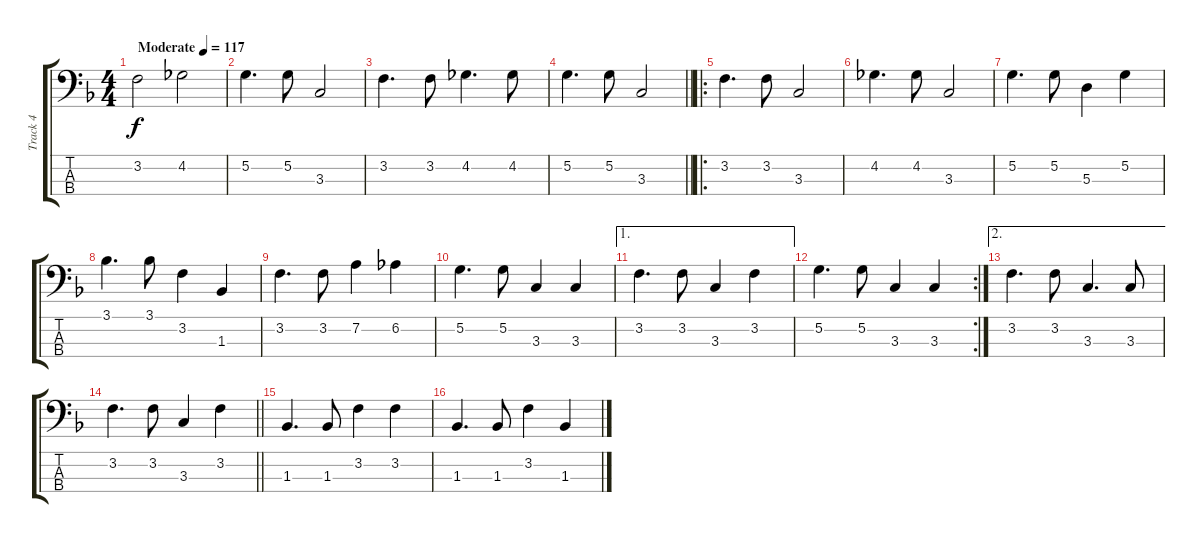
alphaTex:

\track ("Track 4" "Track 4") {instrument electricbassfinger}
\staff {score tabs}
\tuning (G2 D2 A1 E1) {hide}
\ts (4 4)
\tempo (117 "Moderate")
\clef f4
\ks f
3.2.2{dy f instrument electricbassfinger} 4.2.2 |
5.2.4{d} 5.2.8 3.3.2 |
3.2.4{d} 3.2.8 4.2.4{d} 4.2.8 |
\barLineRight lightlight
5.2.4{d} 5.2.8 3.3.2 |
\ro
3.2.4{d} 3.2.8 3.3.2 |
4.2.4{d} 4.2.8 3.3.2 |
5.2.4{d} 5.2.8 5.3.4 5.2.4 |
3.1.4{d} 3.1.8 3.2.4 1.3.4 |
3.2.4{d} 3.2.8 7.2.4 6.2.4 |
5.2.4{d} 5.2.8 3.3.4 3.3.4 |
\ae 1
3.2.4{d} 3.2.8 3.3.4 3.2.4 |
\rc 2
5.2.4{d} 5.2.8 3.3.4 3.3.4 |
\ae 2
3.2.4{d} 3.2.8 3.3.4{d} 3.3.8 |
\barLineRight lightlight
3.2.4{d} 3.2.8 3.3.4 3.2.4 |
1.3.4{d} 1.3.8 3.2.4 3.2.4 |
1.3.4{d} 1.3.8 3.2.4 1.3.4
